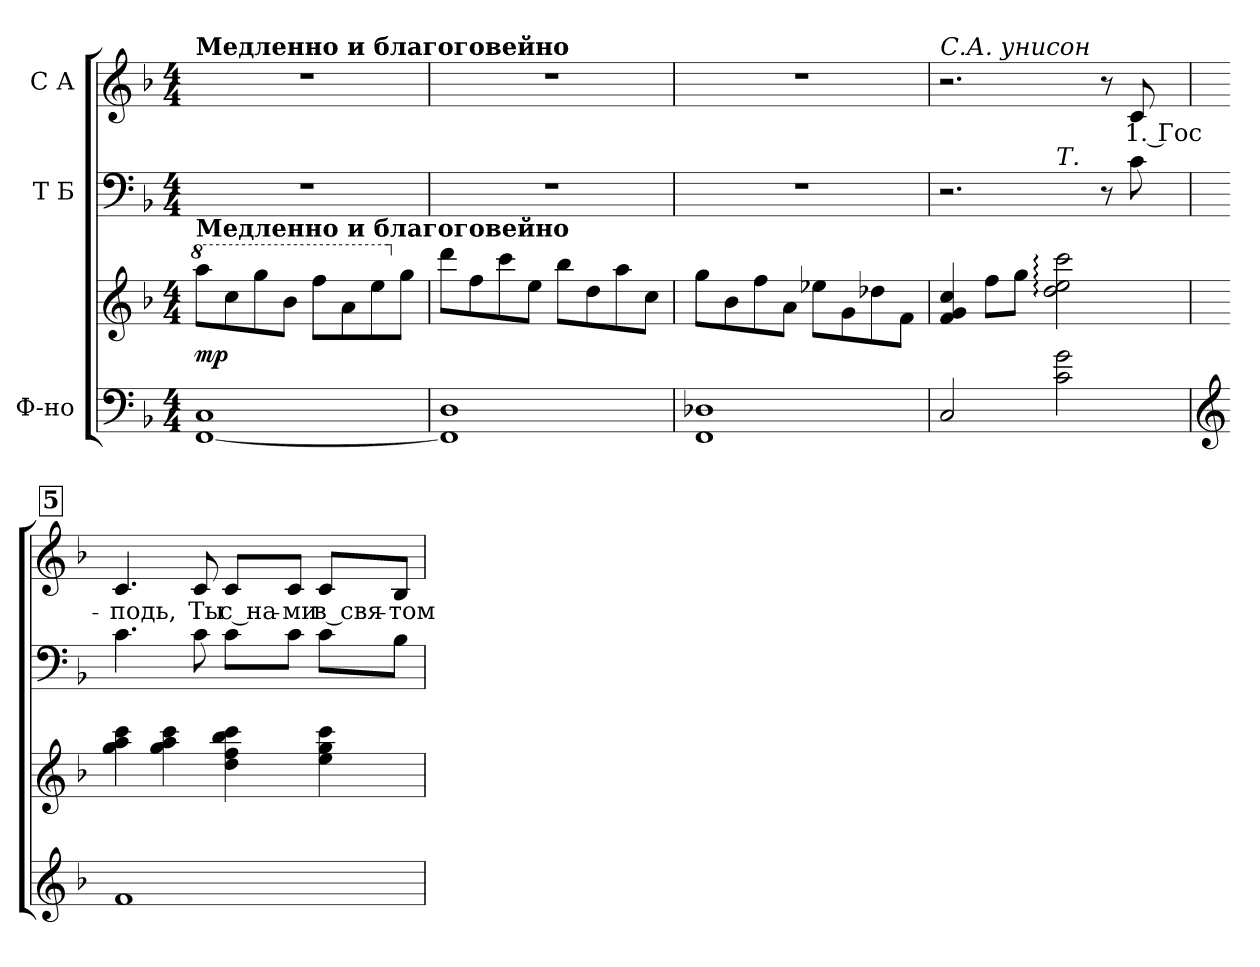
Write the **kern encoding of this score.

**kern	**kern	**dynam	**kern	**kern	**text
*part3	*part3	*part3	*part2	*part1	*part1
*staff4	*staff3	*staff3/4	*staff2	*staff1	*staff1
*I"Ф-но	*	*	*I"Т Б	*I"С А	*
!!LO:PB:g=z
*clefF4	*clefG2	*	*clefF4	*clefG2	*
*k[b-]	*k[b-]	*	*k[b-]	*k[b-]	*
*F:	*F:	*	*F:	*F:	*
*M4/4	*M4/4	*	*M4/4	*M4/4	*
*	*8va	*	*	*	*
=1	=1	=1	=1	=1	=1
!	!	!	!	!LO:TX:a:B:t=Медленно и благоговейно	!
!	!LO:TX:a:B:t=Медленно и благоговейно	!	!	!	!
[<1FFi 1Ci	8aaai\L	mp	1r	1r	.
.	8ccci\	.	.	.	.
.	8gggi\	.	.	.	.
.	8bb-i\J	.	.	.	.
.	8fffi\L	.	.	.	.
.	8aai\	.	.	.	.
.	8eeei\	.	.	.	.
*	*X8va	*	*	*	*
.	8ggi\J	.	.	.	.
=2	=2	=2	=2	=2	=2
1FFi] 1Di	8dddi\L	.	1r	1r	.
.	8ffi\	.	.	.	.
.	8ccci\	.	.	.	.
.	8eei\J	.	.	.	.
.	8bb-i\L	.	.	.	.
.	8ddi\	.	.	.	.
.	8aai\	.	.	.	.
.	8cci\J	.	.	.	.
=3	=3	=3	=3	=3	=3
1FFi 1D-Xi	8ggi\L	.	1r	1r	.
.	8b-i\	.	.	.	.
.	8ffi\	.	.	.	.
.	8ai\J	.	.	.	.
.	8ee-Xi\L	.	.	.	.
.	8gi\	.	.	.	.
.	8dd-Xi\	.	.	.	.
.	8fi\J	.	.	.	.
=4	=4	=4	=4	=4	=4
!	!	!	!	!LO:TX:a:i:t=С.А. унисон	!
*	*	*	*^	*	*
2Ci/	4fi/ 4gi 4cci	.	2.r	2ryy	2.r	.
.	8ffi\L	.	.	.	.	.
.	8ggi\J	.	.	.	.	.
!	!	!	!	!LO:TX:a:i:t=Т.	!	!
2ci\ 2gi	2ddi\: 2eei: 2ccci:	.	.	2ryy	.	.
.	.	.	8r	.	8r	.
!	!	!	!	!	!	!LO:LY:b:color=#000000
.	.	.	8ci\	.	8ci/	1. Гос-
*	*	*	*v	*v	*	*
!!LO:LB:g=z
!!LO:REH:place=s1:color=#000000:enc=box:fs=9.186:t=5
=5	=5	=5	=5	=5	=5
*clefG2	*	*	*	*	*
*	*	*	*^	*	*
!	!	!	!	!	!	!LO:LY:b:color=#000000
*	*	*	*v	*v	*	*
1fi	4ggi\ 4aai 4ccci	.	4.ci\	4.ci/	-подь,
.	4ggi\ 4aai 4ccci	.	.	.	.
!	!	!	!	!	!LO:LY:b:color=#000000
.	.	.	8ci\	8ci/	Ты
!	!	!	!	!	!LO:LY:b:color=#000000
.	4ddi\ 4ffi 4bb-i 4ccci	.	8ci\L	8ci/L	с на-
!	!	!	!	!	!LO:LY:b:color=#000000
.	.	.	8ci\J	8ci/J	-ми
!	!	!	!	!	!LO:LY:b:color=#000000
.	4eei\ 4ggi 4ccci	.	8ci\L	8ci/L	в свя-
!	!	!	!	!	!LO:LY:b:color=#000000
.	.	.	8B-i\J	8B-i/J	-том
=	=	=	=	=	=
*-	*-	*-	*-	*-	*-
